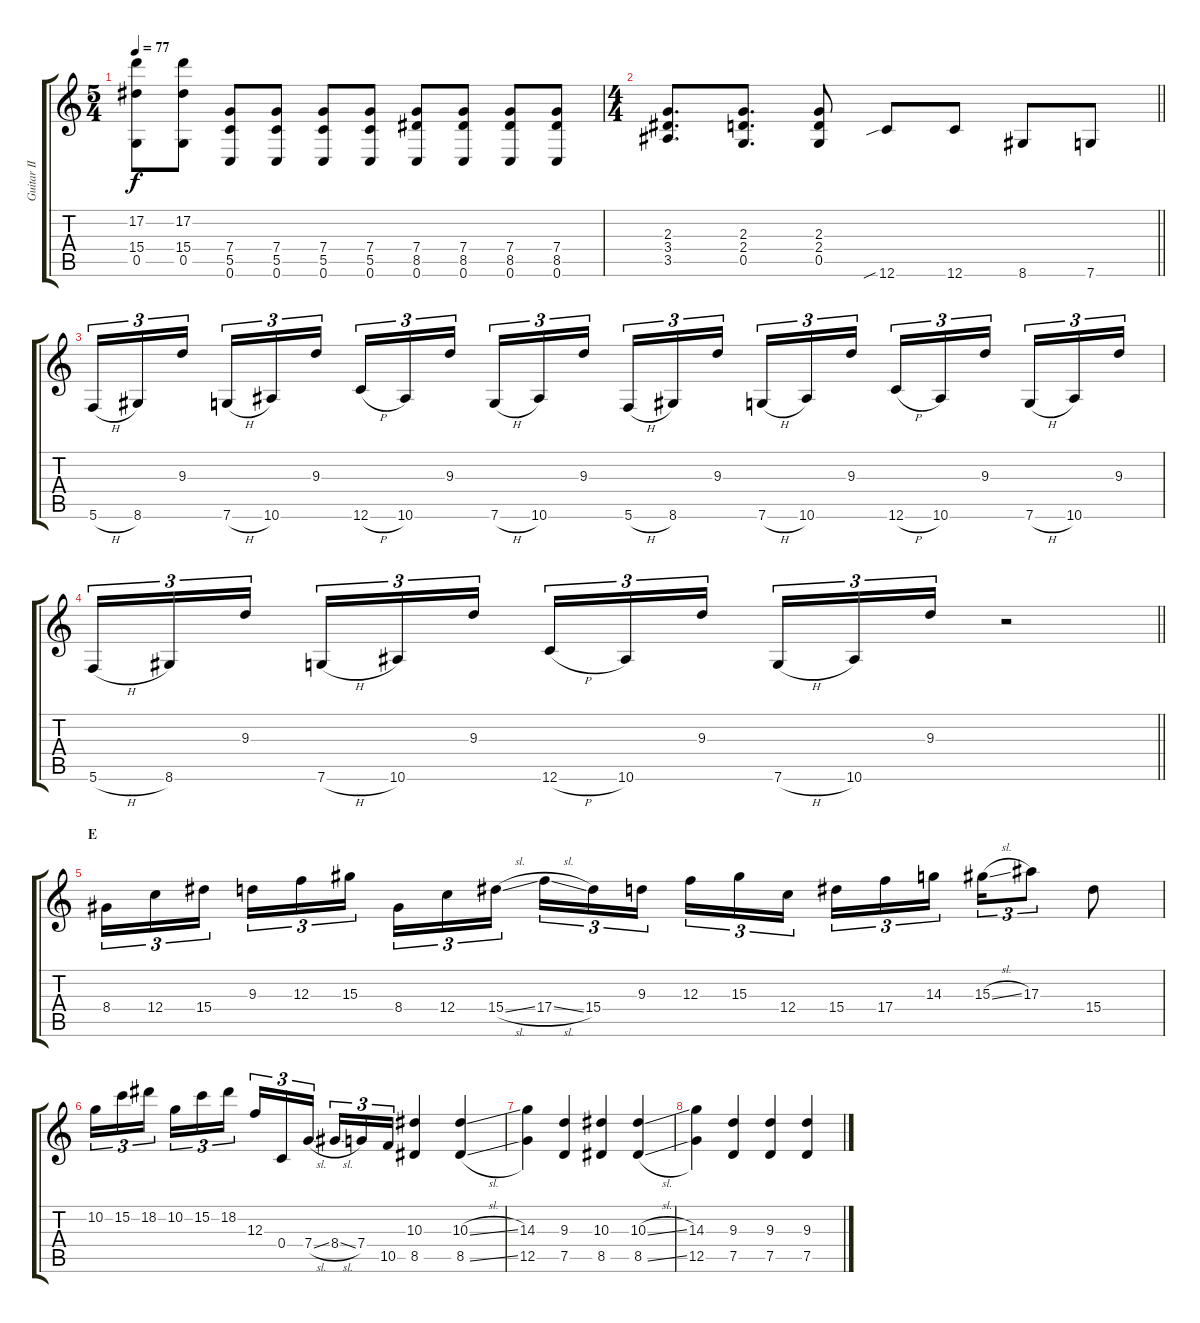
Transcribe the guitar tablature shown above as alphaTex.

\track ("Guitar II" "Guitar II") {instrument acousticguitarnylon}
\staff {score tabs}
\tuning (D4 A3 F3 C3 G2 C2) {hide}
\ts (5 4)
\tempo 77
\clef g2
\ks c
(17.2 15.4 0.5).8{dy f} (17.2 15.4 0.5).8 (7.4 5.5 0.6).8 (7.4 5.5 0.6).8 (7.4 5.5 0.6).8 (7.4 5.5 0.6).8 (7.4 8.5 0.6).8 (7.4 8.5 0.6).8 (7.4 8.5 0.6).8 (7.4 8.5 0.6).8 |
\ts (4 4)
\barLineRight lightlight
(2.3 3.4 3.5).8{d} (2.3 2.4 0.5).8{d} (2.3 2.4 0.5).8 12.6{sib}.8 12.6.8 8.6.8 7.6.8 |
5.6{h}.16{tu (3 2)} 8.6.16{tu (3 2)} 9.3.16{tu (3 2) beam splitsecondary} 7.6{h}.16{tu (3 2)} 10.6.16{tu (3 2)} 9.3.16{tu (3 2)} 12.6{h}.16{tu (3 2)} 10.6.16{tu (3 2)} 9.3.16{tu (3 2) beam splitsecondary} 7.6{h}.16{tu (3 2)} 10.6.16{tu (3 2)} 9.3.16{tu (3 2)} 5.6{h}.16{tu (3 2)} 8.6.16{tu (3 2)} 9.3.16{tu (3 2) beam splitsecondary} 7.6{h}.16{tu (3 2)} 10.6.16{tu (3 2)} 9.3.16{tu (3 2)} 12.6{h}.16{tu (3 2)} 10.6.16{tu (3 2)} 9.3.16{tu (3 2) beam splitsecondary} 7.6{h}.16{tu (3 2)} 10.6.16{tu (3 2)} 9.3.16{tu (3 2)} |
\barLineRight lightlight
5.6{h}.16{tu (3 2)} 8.6.16{tu (3 2)} 9.3.16{tu (3 2) beam splitsecondary} 7.6{h}.16{tu (3 2)} 10.6.16{tu (3 2)} 9.3.16{tu (3 2)} 12.6{h}.16{tu (3 2)} 10.6.16{tu (3 2)} 9.3.16{tu (3 2) beam splitsecondary} 7.6{h}.16{tu (3 2)} 10.6.16{tu (3 2)} 9.3.16{tu (3 2)} r.2 |
\section ("" "E")
8.4.16{tu (3 2)} 12.4.16{tu (3 2)} 15.4.16{tu (3 2) beam splitsecondary} 9.3.16{tu (3 2)} 12.3.16{tu (3 2)} 15.3.16{tu (3 2)} 8.4.16{tu (3 2)} 12.4.16{tu (3 2)} 15.4{sl}.16{tu (3 2) beam splitsecondary} 17.4{sl}.16{tu (3 2)} 15.4.16{tu (3 2)} 9.3.16{tu (3 2)} 12.3.16{tu (3 2)} 15.3.16{tu (3 2)} 12.4.16{tu (3 2) beam splitsecondary} 15.4.16{tu (3 2)} 17.4.16{tu (3 2)} 14.3.16{tu (3 2)} 15.3{sl}.16{tu (3 2)} 17.3.8{tu (3 2)} 15.4.8 |
10.2.16{tu (3 2)} 15.2.16{tu (3 2)} 18.2.16{tu (3 2) beam splitsecondary} 10.2.16{tu (3 2)} 15.2.16{tu (3 2)} 18.2.16{tu (3 2)} 12.3.16{tu (3 2)} 0.4.16{tu (3 2)} 7.4{sl}.16{tu (3 2) beam splitsecondary} 8.4{sl}.16{tu (3 2)} 7.4.16{tu (3 2)} 10.5.16{tu (3 2)} (10.3 8.5).4 (10.3{sl} 8.5{sl}).4 |
(14.3 12.5).4 (9.3 7.5).4 (10.3 8.5).4 (10.3{sl} 8.5{sl}).4 |
(14.3 12.5).4 (9.3 7.5).4 (9.3 7.5).4 (9.3 7.5).4
